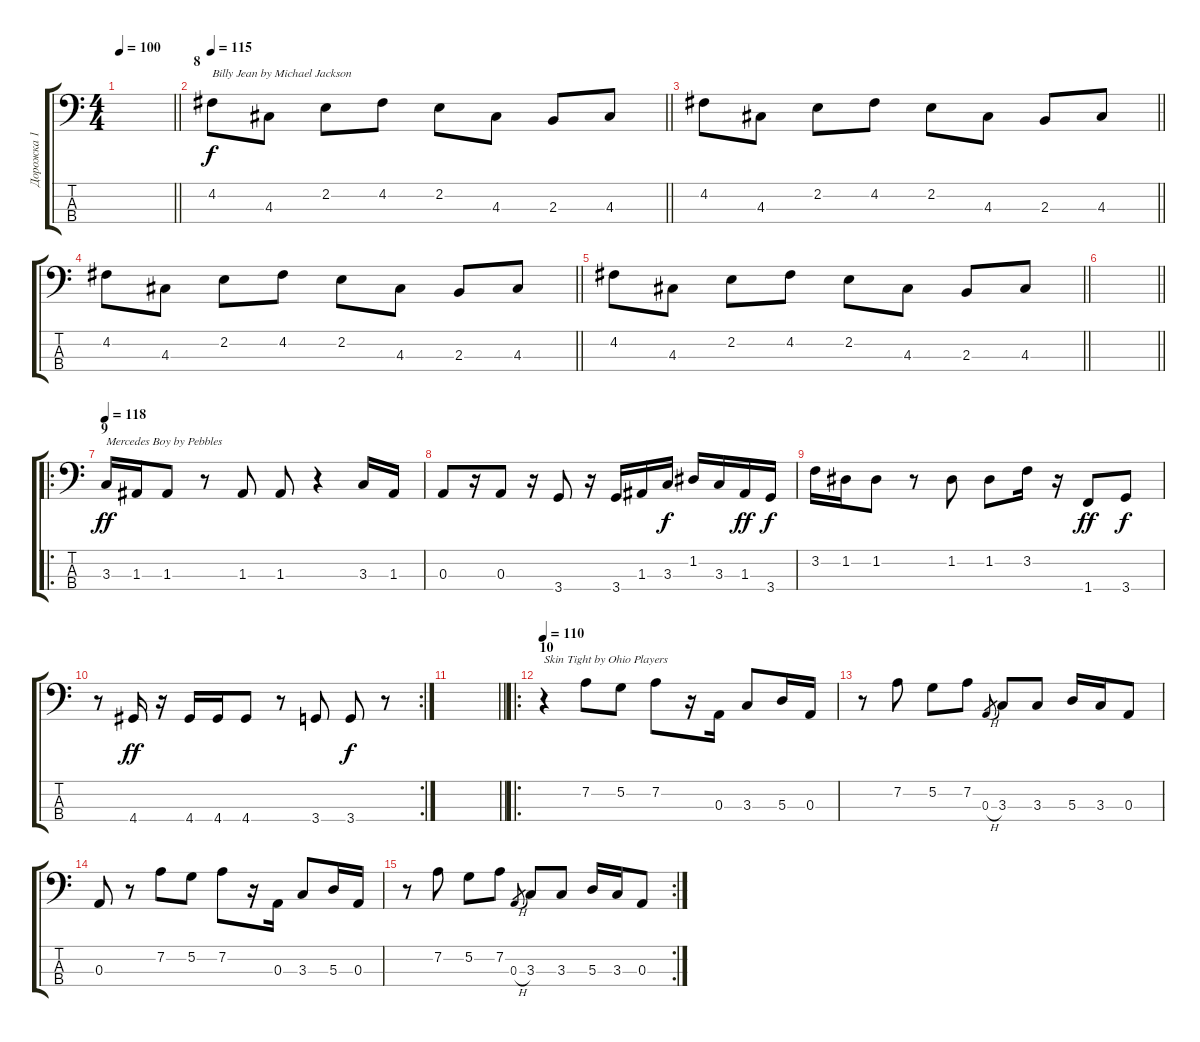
\track ("Дорожка 1" "Дорожка 1") {instrument acousticguitarsteel}
\staff {score tabs}
\tuning (G2 D2 A1 E1) {hide}
\ts (4 4)
\tempo 100
\clef f4
\barLineRight lightlight
\ks c
|
\section ("" "8")
\tempo 115
\barLineRight lightlight
4.2.8{txt "Billy Jean by Michael Jackson"} 4.3.8 2.2.8 4.2.8 2.2.8 4.3.8 2.3.8 4.3.8 |
\barLineRight lightlight
4.2.8 4.3.8 2.2.8 4.2.8 2.2.8 4.3.8 2.3.8 4.3.8 |
\barLineRight lightlight
4.2.8 4.3.8 2.2.8 4.2.8 2.2.8 4.3.8 2.3.8 4.3.8 |
\barLineRight lightlight
4.2.8 4.3.8 2.2.8 4.2.8 2.2.8 4.3.8 2.3.8 4.3.8 |
\barLineRight lightlight
|
\ro
\section ("" "9")
\tempo 118
3.3.16{txt "Mercedes Boy by Pebbles" dy ff} 1.3.16 1.3.8 r.8 1.3.8 1.3.8 r.4 3.3.16 1.3.16 |
0.3.8 r.16 0.3.8 r.16 3.4.8 r.16 3.4.16 1.3.16 3.3.16{dy f} 1.2.16 3.3.16 1.3.16{dy ff} 3.4.16{dy f} |
3.2.16 1.2.16 1.2.8 r.8 1.2.8 1.2.8 3.2.16 r.16 1.4.8{dy ff} 3.4.8{dy f} |
\rc 2
r.8 4.4.16{dy ff} r.16 4.4.16 4.4.16 4.4.8 r.8 3.4.8 3.4.8{dy f} r.8 |
\barLineRight lightlight
|
\ro
\section ("" "10")
\tempo 110
r.4{txt "Skin Tight by Ohio Players"} 7.2.8 5.2.8 7.2.8 r.16 0.3.16 3.3.8 5.3.16 0.3.16 |
r.8 7.2.8 5.2.8 7.2.8 0.3{h}.8{gr} 3.3.8 3.3.8 5.3.16 3.3.16 0.3.8 |
0.3.8 r.8 7.2.8 5.2.8 7.2.8 r.16 0.3.16 3.3.8 5.3.16 0.3.16 |
\rc 2
r.8 7.2.8 5.2.8 7.2.8 0.3{h}.8{gr} 3.3.8 3.3.8 5.3.16 3.3.16 0.3.8
